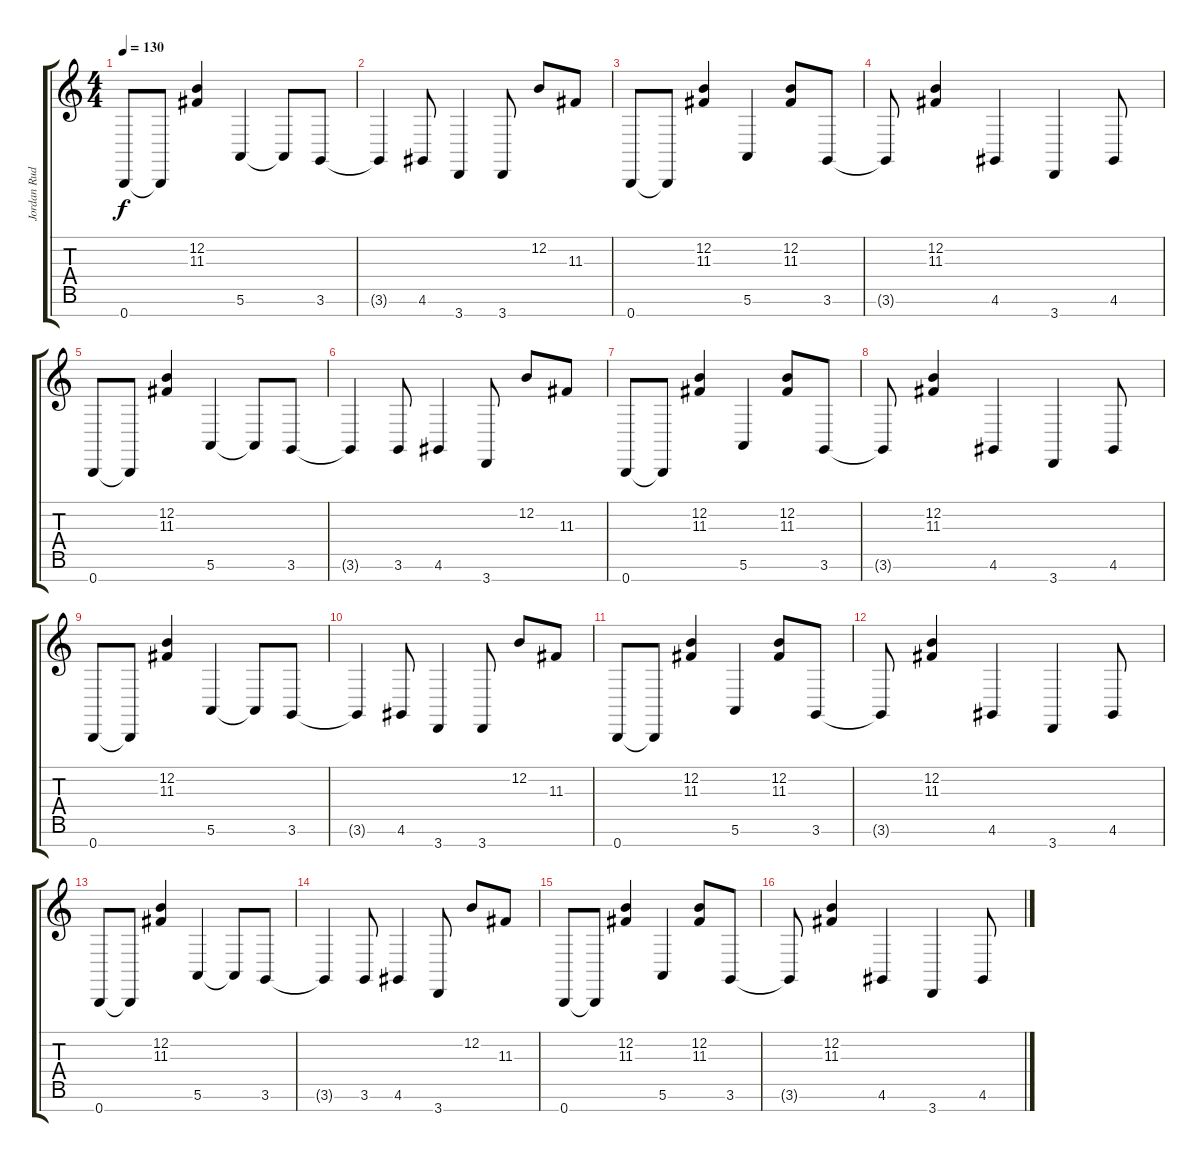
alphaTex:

\track ("Jordan Rudess" "Jordan Rud") {instrument lead1square}
\staff {score tabs}
\tuning (E4 B3 G3 D3 A2 E2 B1) {hide}
\ts (4 4)
\tempo 130
\clef g2
\ks c
0.7.8{dy f} 0.7{t}.8 (12.2 11.3).4 5.6.4 5.6{t}.8 3.6.8 |
3.6{t}.4 4.6.8 3.7.4 3.7.8 12.2.8 11.3.8 |
0.7.8 0.7{t}.8 (12.2 11.3).4 5.6.4 (12.2 11.3).8 3.6.8 |
3.6{t}.8 (12.2 11.3).4 4.6.4 3.7.4 4.6.8 |
0.7.8 0.7{t}.8 (12.2 11.3).4 5.6.4 5.6{t}.8 3.6.8 |
3.6{t}.4 3.6.8 4.6.4 3.7.8 12.2.8 11.3.8 |
0.7.8 0.7{t}.8 (12.2 11.3).4 5.6.4 (12.2 11.3).8 3.6.8 |
3.6{t}.8 (12.2 11.3).4 4.6.4 3.7.4 4.6.8 |
0.7.8 0.7{t}.8 (12.2 11.3).4 5.6.4 5.6{t}.8 3.6.8 |
3.6{t}.4 4.6.8 3.7.4 3.7.8 12.2.8 11.3.8 |
0.7.8 0.7{t}.8 (12.2 11.3).4 5.6.4 (12.2 11.3).8 3.6.8 |
3.6{t}.8 (12.2 11.3).4 4.6.4 3.7.4 4.6.8 |
0.7.8 0.7{t}.8 (12.2 11.3).4 5.6.4 5.6{t}.8 3.6.8 |
3.6{t}.4 3.6.8 4.6.4 3.7.8 12.2.8 11.3.8 |
0.7.8 0.7{t}.8 (12.2 11.3).4 5.6.4 (12.2 11.3).8 3.6.8 |
3.6{t}.8 (12.2 11.3).4 4.6.4 3.7.4 4.6.8
